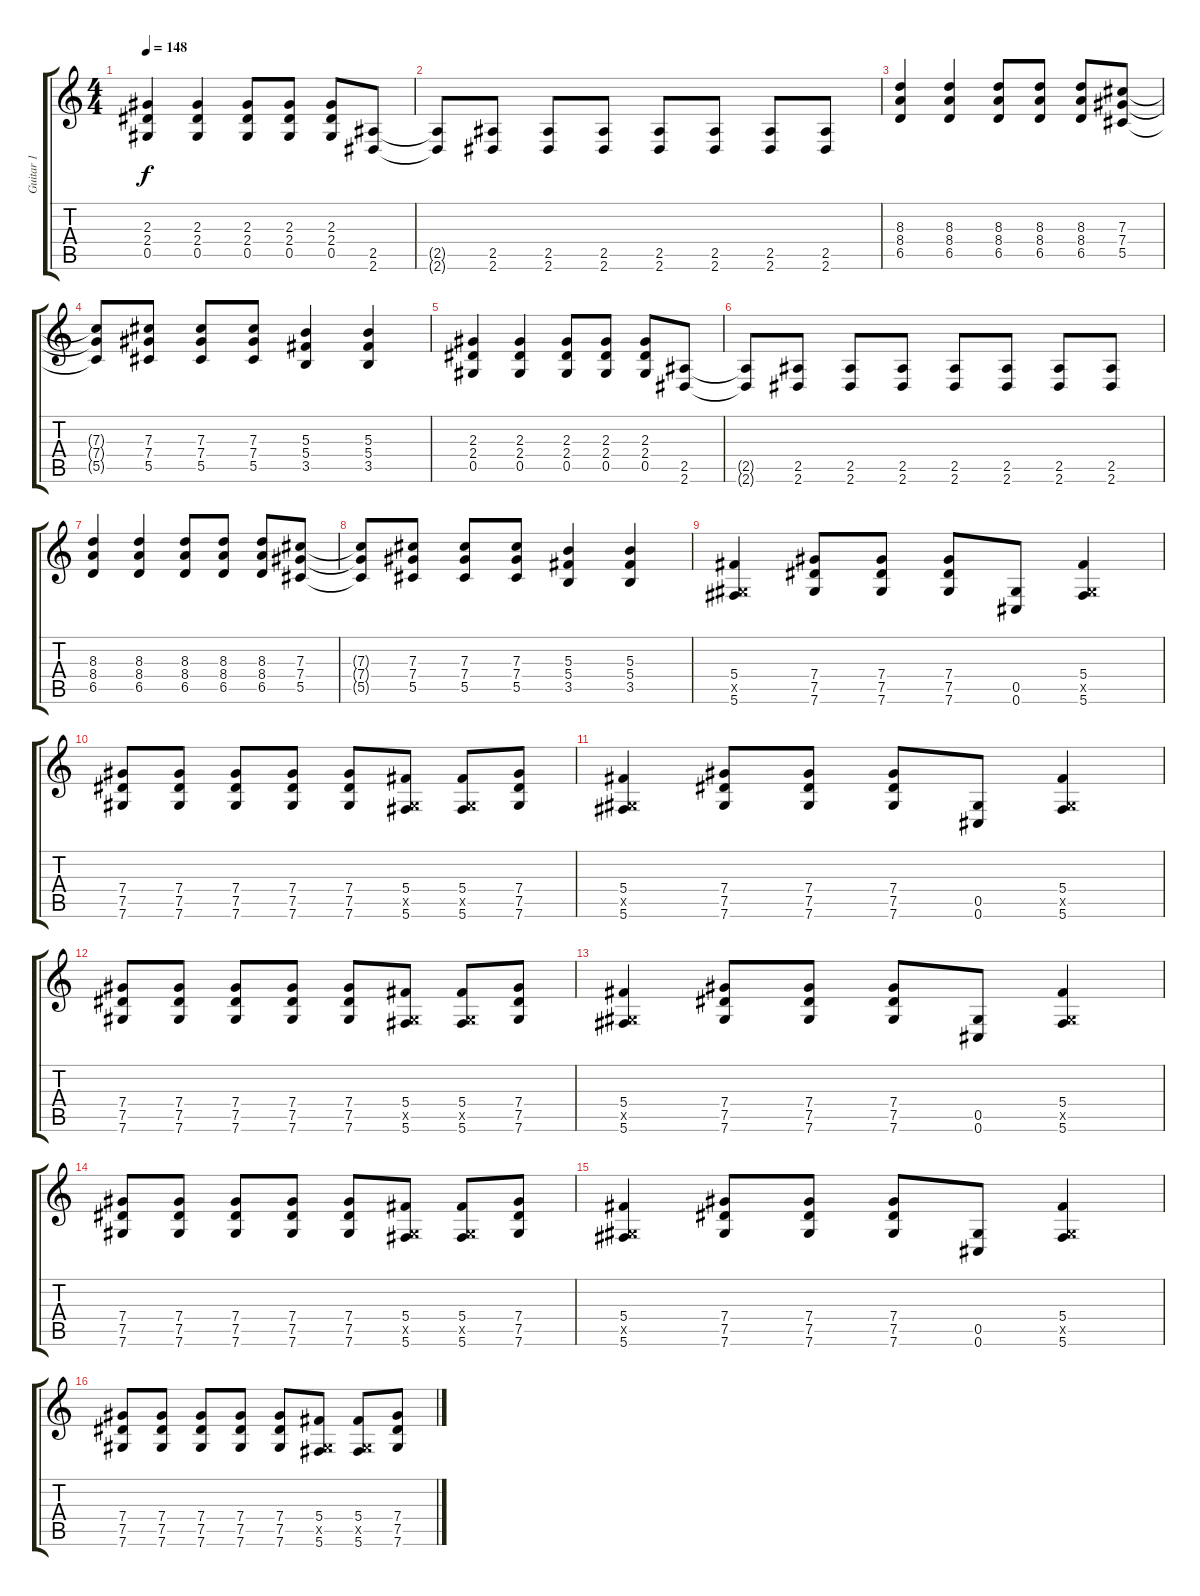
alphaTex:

\track ("Guitar 1" "Guitar 1") {instrument distortionguitar}
\staff {score tabs}
\tuning (Eb4 Bb3 Gb3 Db3 Ab2 Db2) {hide}
\ts (4 4)
\tempo 148
\clef g2
\ks c
(2.3 2.4 0.5).4{dy f} (2.3 2.4 0.5).4 (2.3 2.4 0.5).8 (2.3 2.4 0.5).8 (2.3 2.4 0.5).8 (2.5 2.6).8 |
(2.5{t} 2.6{t}).8 (2.5 2.6).8 (2.5 2.6).8 (2.5 2.6).8 (2.5 2.6).8 (2.5 2.6).8 (2.5 2.6).8 (2.5 2.6).8 |
(8.3 8.4 6.5).4 (8.3 8.4 6.5).4 (8.3 8.4 6.5).8 (8.3 8.4 6.5).8 (8.3 8.4 6.5).8 (7.3 7.4 5.5).8 |
(7.3{t} 7.4{t} 5.5{t}).8 (7.3 7.4 5.5).8 (7.3 7.4 5.5).8 (7.3 7.4 5.5).8 (5.3 5.4 3.5).4 (5.3 5.4 3.5).4 |
(2.3 2.4 0.5).4 (2.3 2.4 0.5).4 (2.3 2.4 0.5).8 (2.3 2.4 0.5).8 (2.3 2.4 0.5).8 (2.5 2.6).8 |
(2.5{t} 2.6{t}).8 (2.5 2.6).8 (2.5 2.6).8 (2.5 2.6).8 (2.5 2.6).8 (2.5 2.6).8 (2.5 2.6).8 (2.5 2.6).8 |
(8.3 8.4 6.5).4 (8.3 8.4 6.5).4 (8.3 8.4 6.5).8 (8.3 8.4 6.5).8 (8.3 8.4 6.5).8 (7.3 7.4 5.5).8 |
(7.3{t} 7.4{t} 5.5{t}).8 (7.3 7.4 5.5).8 (7.3 7.4 5.5).8 (7.3 7.4 5.5).8 (5.3 5.4 3.5).4 (5.3 5.4 3.5).4 |
(5.4 0.5{x} 5.6).4 (7.4 7.5 7.6).8 (7.4 7.5 7.6).8 (7.4 7.5 7.6).8 (0.5 0.6).8 (5.4 0.5{x} 5.6).4 |
(7.4 7.5 7.6).8 (7.4 7.5 7.6).8 (7.4 7.5 7.6).8 (7.4 7.5 7.6).8 (7.4 7.5 7.6).8 (5.4 0.5{x} 5.6).8 (5.4 0.5{x} 5.6).8 (7.4 7.5 7.6).8 |
(5.4 0.5{x} 5.6).4 (7.4 7.5 7.6).8 (7.4 7.5 7.6).8 (7.4 7.5 7.6).8 (0.5 0.6).8 (5.4 0.5{x} 5.6).4 |
(7.4 7.5 7.6).8 (7.4 7.5 7.6).8 (7.4 7.5 7.6).8 (7.4 7.5 7.6).8 (7.4 7.5 7.6).8 (5.4 0.5{x} 5.6).8 (5.4 0.5{x} 5.6).8 (7.4 7.5 7.6).8 |
(5.4 0.5{x} 5.6).4 (7.4 7.5 7.6).8 (7.4 7.5 7.6).8 (7.4 7.5 7.6).8 (0.5 0.6).8 (5.4 0.5{x} 5.6).4 |
(7.4 7.5 7.6).8 (7.4 7.5 7.6).8 (7.4 7.5 7.6).8 (7.4 7.5 7.6).8 (7.4 7.5 7.6).8 (5.4 0.5{x} 5.6).8 (5.4 0.5{x} 5.6).8 (7.4 7.5 7.6).8 |
(5.4 0.5{x} 5.6).4 (7.4 7.5 7.6).8 (7.4 7.5 7.6).8 (7.4 7.5 7.6).8 (0.5 0.6).8 (5.4 0.5{x} 5.6).4 |
(7.4 7.5 7.6).8 (7.4 7.5 7.6).8 (7.4 7.5 7.6).8 (7.4 7.5 7.6).8 (7.4 7.5 7.6).8 (5.4 0.5{x} 5.6).8 (5.4 0.5{x} 5.6).8 (7.4 7.5 7.6).8
